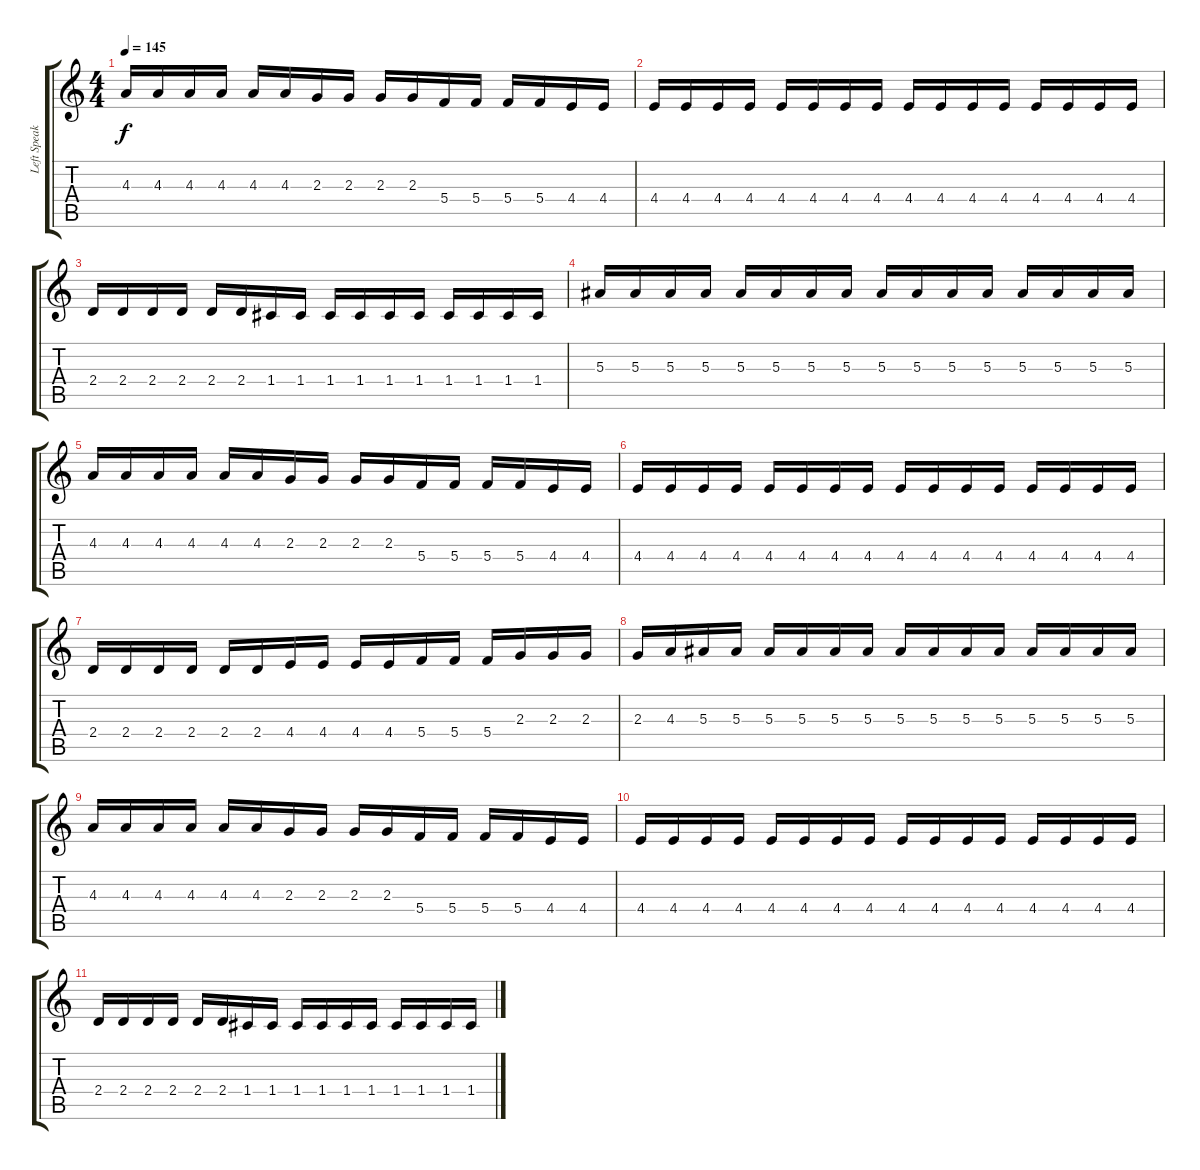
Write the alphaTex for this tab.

\track ("Left Speaker 2" "Left Speak") {instrument distortionguitar}
\staff {score tabs}
\tuning (D4 A3 F3 C3 G2 D2) {hide}
\ts (4 4)
\tempo 145
\clef g2
\ks c
4.3.16{dy f} 4.3.16 4.3.16 4.3.16 4.3.16 4.3.16 2.3.16 2.3.16 2.3.16 2.3.16 5.4.16 5.4.16 5.4.16 5.4.16 4.4.16 4.4.16 |
4.4.16 4.4.16 4.4.16 4.4.16 4.4.16 4.4.16 4.4.16 4.4.16 4.4.16 4.4.16 4.4.16 4.4.16 4.4.16 4.4.16 4.4.16 4.4.16 |
2.4.16 2.4.16 2.4.16 2.4.16 2.4.16 2.4.16 1.4.16 1.4.16 1.4.16 1.4.16 1.4.16 1.4.16 1.4.16 1.4.16 1.4.16 1.4.16 |
5.3.16 5.3.16 5.3.16 5.3.16 5.3.16 5.3.16 5.3.16 5.3.16 5.3.16 5.3.16 5.3.16 5.3.16 5.3.16 5.3.16 5.3.16 5.3.16 |
4.3.16 4.3.16 4.3.16 4.3.16 4.3.16 4.3.16 2.3.16 2.3.16 2.3.16 2.3.16 5.4.16 5.4.16 5.4.16 5.4.16 4.4.16 4.4.16 |
4.4.16 4.4.16 4.4.16 4.4.16 4.4.16 4.4.16 4.4.16 4.4.16 4.4.16 4.4.16 4.4.16 4.4.16 4.4.16 4.4.16 4.4.16 4.4.16 |
2.4.16 2.4.16 2.4.16 2.4.16 2.4.16 2.4.16 4.4.16 4.4.16 4.4.16 4.4.16 5.4.16 5.4.16 5.4.16 2.3.16 2.3.16 2.3.16 |
2.3.16 4.3.16 5.3.16 5.3.16 5.3.16 5.3.16 5.3.16 5.3.16 5.3.16 5.3.16 5.3.16 5.3.16 5.3.16 5.3.16 5.3.16 5.3.16 |
4.3.16 4.3.16 4.3.16 4.3.16 4.3.16 4.3.16 2.3.16 2.3.16 2.3.16 2.3.16 5.4.16 5.4.16 5.4.16 5.4.16 4.4.16 4.4.16 |
4.4.16 4.4.16 4.4.16 4.4.16 4.4.16 4.4.16 4.4.16 4.4.16 4.4.16 4.4.16 4.4.16 4.4.16 4.4.16 4.4.16 4.4.16 4.4.16 |
2.4.16 2.4.16 2.4.16 2.4.16 2.4.16 2.4.16 1.4.16 1.4.16 1.4.16 1.4.16 1.4.16 1.4.16 1.4.16 1.4.16 1.4.16 1.4.16
